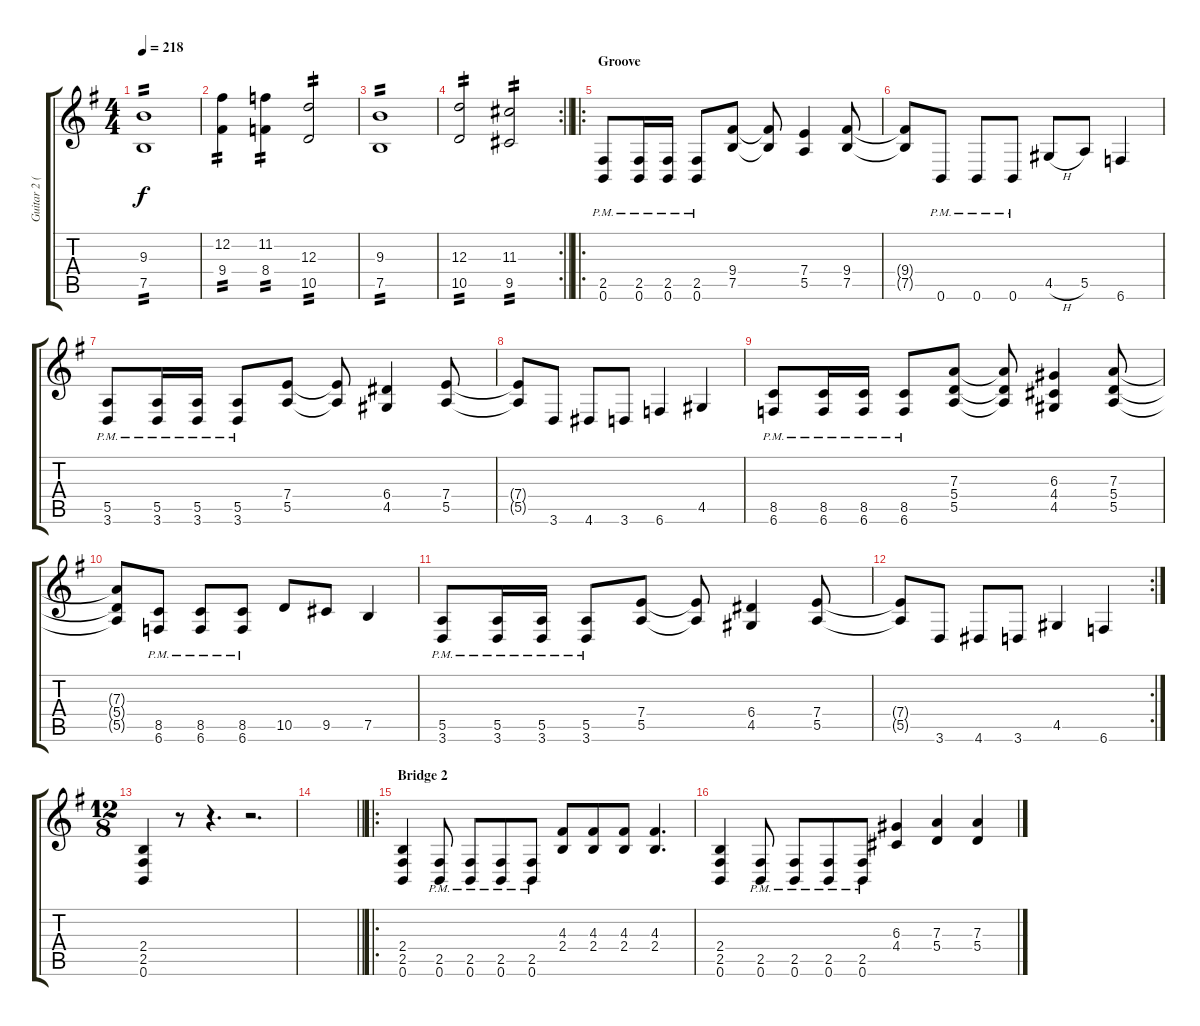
\track ("Guitar 2 (Jason)" "Guitar 2 (") {instrument distortionguitar}
\staff {score tabs}
\tuning (B3 Gb3 D3 A2 E2 B1) {hide}
\ts (4 4)
\tempo 218
\clef g2
\ks eminor
(9.3 7.5).1{tp 2 dy f} |
(12.2 9.4).4{tp 2} (11.2 8.4).4{tp 2} (12.3 10.5).2{tp 2} |
(9.3 7.5).1{tp 2} |
\rc 2
\barLineRight lightlight
(12.3 10.5).2{tp 2} (11.3 9.5).2{tp 2} |
\ro
\section ("" "Groove")
(2.5{pm} 0.6{pm}).8 (2.5{pm} 0.6{pm}).16 (2.5{pm} 0.6{pm}).16 (2.5{pm} 0.6).8 (9.4 7.5).8 (9.4{t} 7.5{t}).8 (7.4 5.5).4 (9.4 7.5).8 |
(9.4{t} 7.5{t}).8 0.6{pm}.8 0.6{pm}.8 0.6{pm}.8 4.5{h}.8 5.5.8 6.6.4 |
(5.5{pm} 3.6{pm}).8 (5.5 3.6{pm}).16 (5.5{pm} 3.6{pm}).16 (5.5{pm} 3.6{pm}).8 (7.4 5.5).8 (7.4{t} 5.5{t}).8 (6.4 4.5).4 (7.4 5.5).8 |
(7.4{t} 5.5{t}).8 3.6.8 4.6.8 3.6.8 6.6.4 4.5.4 |
(8.5{pm} 6.6{pm}).8 (8.5{pm} 6.6{pm}).16 (8.5{pm} 6.6{pm}).16 (8.5{pm} 6.6{pm}).8 (7.3 5.4 5.5).8 (7.3{t} 5.4{t} 5.5{t}).8 (6.3 4.4 4.5).4 (7.3 5.4 5.5).8 |
(7.3{t} 5.4{t} 5.5{t}).8 (8.5{pm} 6.6{pm}).8 (8.5{pm} 6.6{pm}).8 (8.5{pm} 6.6{pm}).8 10.5.8 9.5.8 7.5.4 |
(5.5{pm} 3.6{pm}).8 (5.5 3.6{pm}).16 (5.5{pm} 3.6{pm}).16 (5.5{pm} 3.6{pm}).8 (7.4 5.5).8 (7.4{t} 5.5{t}).8 (6.4 4.5).4 (7.4 5.5).8 |
\rc 2
(7.4{t} 5.5{t}).8 3.6.8 4.6.8 3.6.8 4.5.4 6.6.4 |
\ts (12 8)
(2.4 2.5 0.6).4 r.8 r.4{d} r.2{d} |
\barLineRight lightlight
|
\ro
\section ("" "Bridge 2")
(2.4 2.5 0.6).4 (2.5{pm} 0.6{pm}).8 (2.5{pm} 0.6{pm}).8 (2.5{pm} 0.6{pm}).8 (2.5{pm} 0.6{pm}).8 (4.3 2.4).8 (4.3 2.4).8 (4.3 2.4).8 (4.3 2.4).4{d} |
(2.4 2.5 0.6).4 (2.5{pm} 0.6{pm}).8 (2.5{pm} 0.6{pm}).8 (2.5{pm} 0.6{pm}).8 (2.5{pm} 0.6{pm}).8 (6.3 4.4).4 (7.3 5.4).4 (7.3 5.4).4
